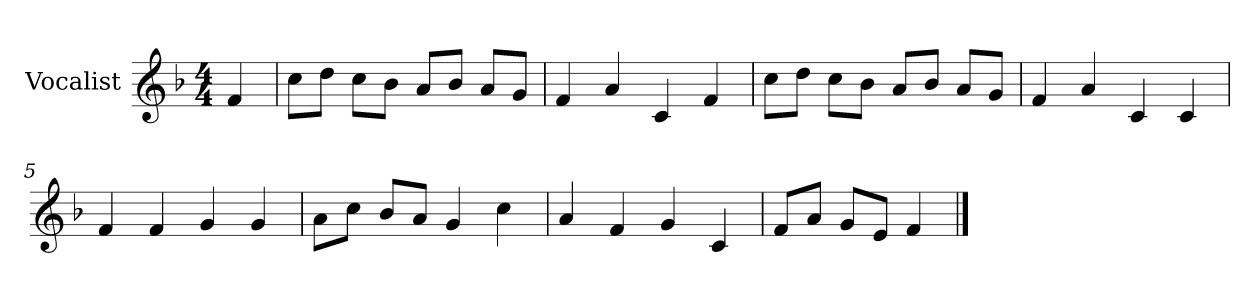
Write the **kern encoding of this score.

**kern
*part1
*staff1
*I"Vocalist
*k[b-]
*F:
*M4/4
=
4f
=1
8ccL
8ddJ
8ccL
8b-J
8aL
8b-J
8aL
8gJ
=2
4f
4a
4c
4f
=3
8ccL
8ddJ
8ccL
8b-J
8aL
8b-J
8aL
8gJ
=4
4f
4a
4c
4c
=5
4f
4f
4g
4g
=6
8aL
8ccJ
8b-L
8aJ
4g
4cc
=7
4a
4f
4g
4c
=8
8fL
8aJ
8gL
8eJ
4f
==
*-
